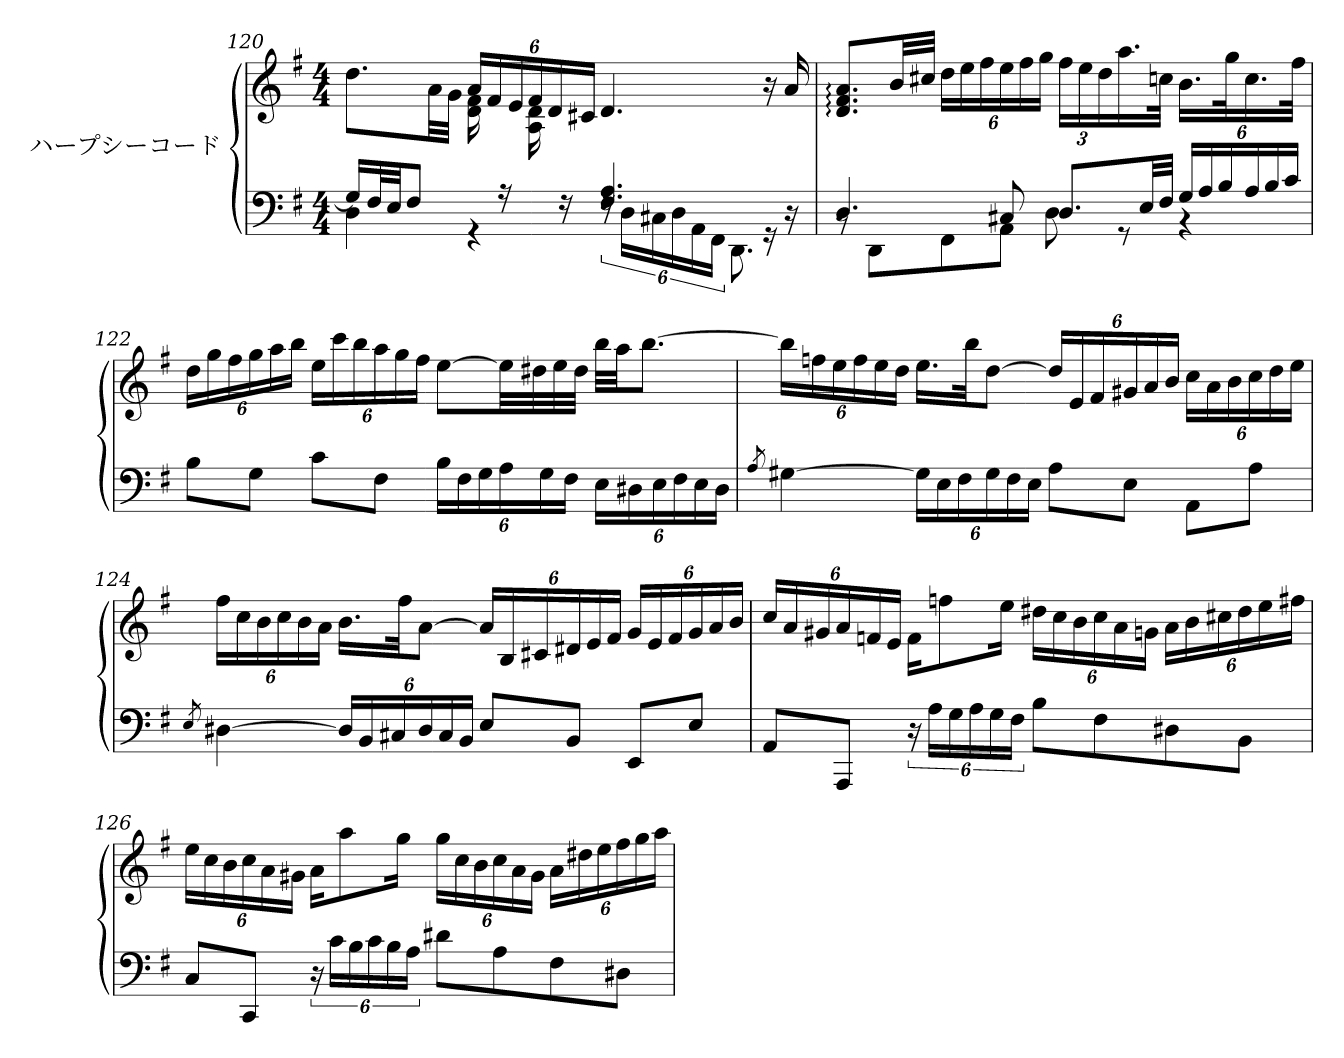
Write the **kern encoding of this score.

**kern	**kern
*part1	*part1
*staff2	*staff1
*I"ハープシーコード	*
!!LO:LB:g=z
*clefF4	*clefG2
*k[f#]	*k[f#]
*M4/4	*M4/4
=120	=120
*^	*^
16G/LL]	4D\	8.dd\L	4ryy
32F#/L	.	.	.
32E/JJ	.	.	.
8F#/J	.	.	.
.	.	32a\LL	.
.	.	32g\JJJ	.
*	*	*Xbrackettup	*
16ryy	4r	24a/LL	16d\ 16f#\
.	.	24f#/	.
16rA	.	.	16ryy
.	.	24e/	.
16ryy	.	24f#/	16A\ 16d\
.	.	24d/	.
16rF	.	.	2ryy
.	.	24c#X/JJ	.
4.F#/ 4.A/	24rF	4.d/	.
.	24D\LL	.	.
.	24C#X\	.	.
*	*Xbrackettup	*	*
.	24D\	.	.
.	24AA\	.	.
.	24FF#\JJ	.	.
.	8.DD\	.	.
16rGG	.	16r	.
16r	16ryy	16a/	16ryy
*	*	*v	*v
!!LO:PB:g=z
=121	=121	=121
4.D/	8rBB	8.d/: 8.f#/: 8.a/:L
.	8DD\L	.
.	.	32b/LL
.	.	32cc#X/JJJ
.	8FF#\	24dd\LL
.	.	24ee\
.	.	24ff#\
8C#X/	8AA\J	24ee\
.	.	24ff#\
.	.	24gg\JJ
8.D/L	8D\	24ff#\LL
.	.	24ee\
.	.	24dd\
.	8r	16.aa\
32E/LL	.	.
32F#/JJJ	.	32ccn\JJk
24G/LL	4r	16.b\LL
24A/	.	.
24B/	.	.
.	.	32gg\K
24A/	.	16.cc\
24B/	.	.
24c/JJ	.	.
.	.	32ff#\JJk
*v	*v	*
!!LO:LB:g=z
=122	=122
8B\L	24dd\LL
.	24gg\
.	24ff#\
8G\J	24gg\
.	24aa\
.	24bb\JJ
8c\L	24ee\LL
.	24ccc\
.	24bb\
8F#\J	24aa\
.	24gg\
.	24ff#\JJ
24B\LL	[8ee\L
24F#\	.
24G\	.
24A\	32ee\LL]
.	32dd#X\
24G\	.
.	32ee\
24F#\JJ	.
.	32dd#\JJJ
24E\LL	32bb\LLL
.	32aa\JJ
24D#X\	.
.	[8.bb\J
24E\	.
24F#\	.
24E\	.
24D#\JJ	.
!!LO:LB:g=z
=123	=123
8qA/	.
[4G#X\	24bb\LL]
.	24ffn\
.	24ee\
.	24ff\
.	24ee\
.	24dd\JJ
24G#\LL]	16.ee\LL
24E\	.
24F#\	.
.	32bb\JK
24G#\	[8dd\J
24F#\	.
24E\JJ	.
8A\L	24dd/LL]
.	24e/
.	24f#/
8E\J	24g#X/
.	24a/
.	24b/JJ
8AA\L	24cc\LL
.	24a\
.	24b\
8A\J	24cc\
.	24dd\
.	24ee\JJ
!!LO:LB:g=z
=124	=124
8qE/	.
[4D#X\	24ff#\LL
.	24cc\
.	24b\
.	24cc\
.	24b\
.	24a\JJ
24D#/LL]	16.b\LL
24BB/	.
24C#X/	.
.	32ff#\JK
24D#/	[8a\J
24C#/	.
24BB/JJ	.
8E/L	24a/LL]
.	24B/
.	24c#X/
8BB/J	24d#X/
.	24e/
.	24f#/JJ
8EE/L	24g/LL
.	24e/
.	24f#/
8E/J	24g/
.	24a/
.	24b/JJ
!!LO:LB:g=z
=125	=125
8AA/L	24cc/LL
.	24a/
.	24g#X/
8AAA/J	24a/
.	24fn/
.	24e/JJ
*brackettup	*
24r	16f\KL
24A\LL	.
.	8ffn\
24G\	.
*Xbrackettup	*
24A\	.
24G\	.
.	16ee\Jk
24F#\JJ	.
8B\L	24dd#X\LL
.	24cc\
.	24b\
8F#\	24cc\
.	24a\
.	24gn\JJ
8D#X\	24a\LL
.	24b\
.	24cc#X\
8BB\J	24dd#\
.	24ee\
.	24ff#X\JJ
!!LO:LB:g=z
=126	=126
8C/L	24ee\LL
.	24cc\
.	24b\
8CC/J	24cc\
.	24a\
.	24g#X\JJ
*brackettup	*
24r	16a\KL
24c\LL	.
.	8aa\
24B\	.
*Xbrackettup	*
24c\	.
24B\	.
.	16gg\Jk
24A\JJ	.
8d#X\L	24gg\LL
.	24cc\
.	24b\
8A\	24cc\
.	24a\
.	24g#\JJ
8F#\	24a\LL
.	24dd#X\
.	24ee\
8D#X\J	24ff#\
.	24gg\
.	24aa\JJ
=	=
*-	*-
